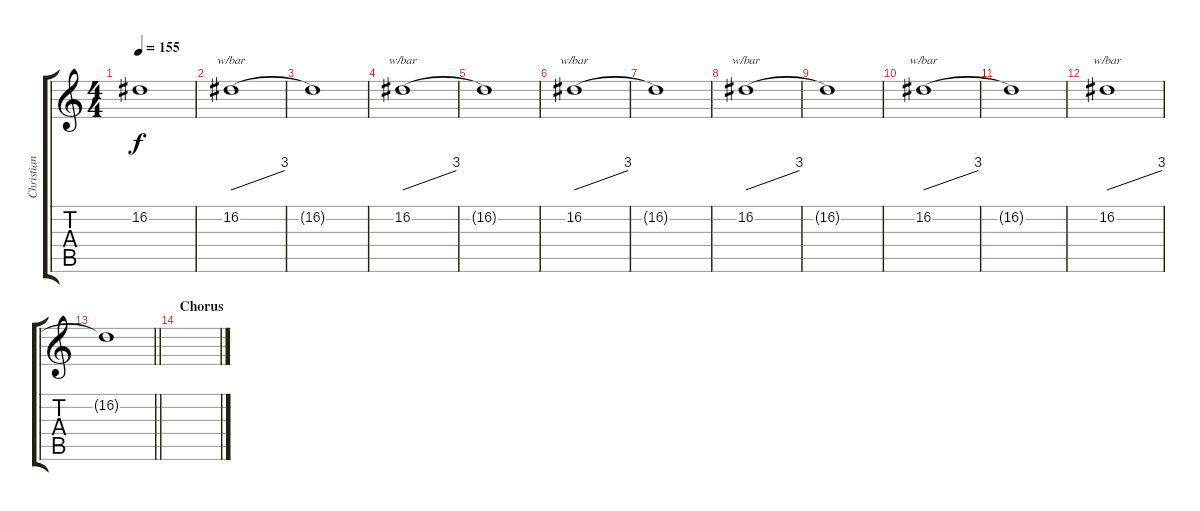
\track ("Christian \"Flake\" Lorenz" "Christian ") {instrument choiraahs}
\staff {score tabs}
\tuning (E4 B3 G3 D3 A2 D2) {hide}
\ts (4 4)
\tempo 155
\clef g2
\ks c
16.2{t}.1{dy f} |
16.2.1{tbe (dive default 0 0 60 12)} |
16.2{t}.1 |
16.2.1{tbe (dive default 0 0 60 12)} |
16.2{t}.1 |
16.2.1{tbe (dive default 0 0 60 12)} |
16.2{t}.1 |
16.2.1{tbe (dive default 0 0 60 12)} |
16.2{t}.1 |
16.2.1{tbe (dive default 0 0 60 12)} |
16.2{t}.1 |
16.2.1{tbe (dive default 0 0 60 12)} |
\barLineRight lightlight
16.2{t}.1 |
\section ("" "Chorus")
